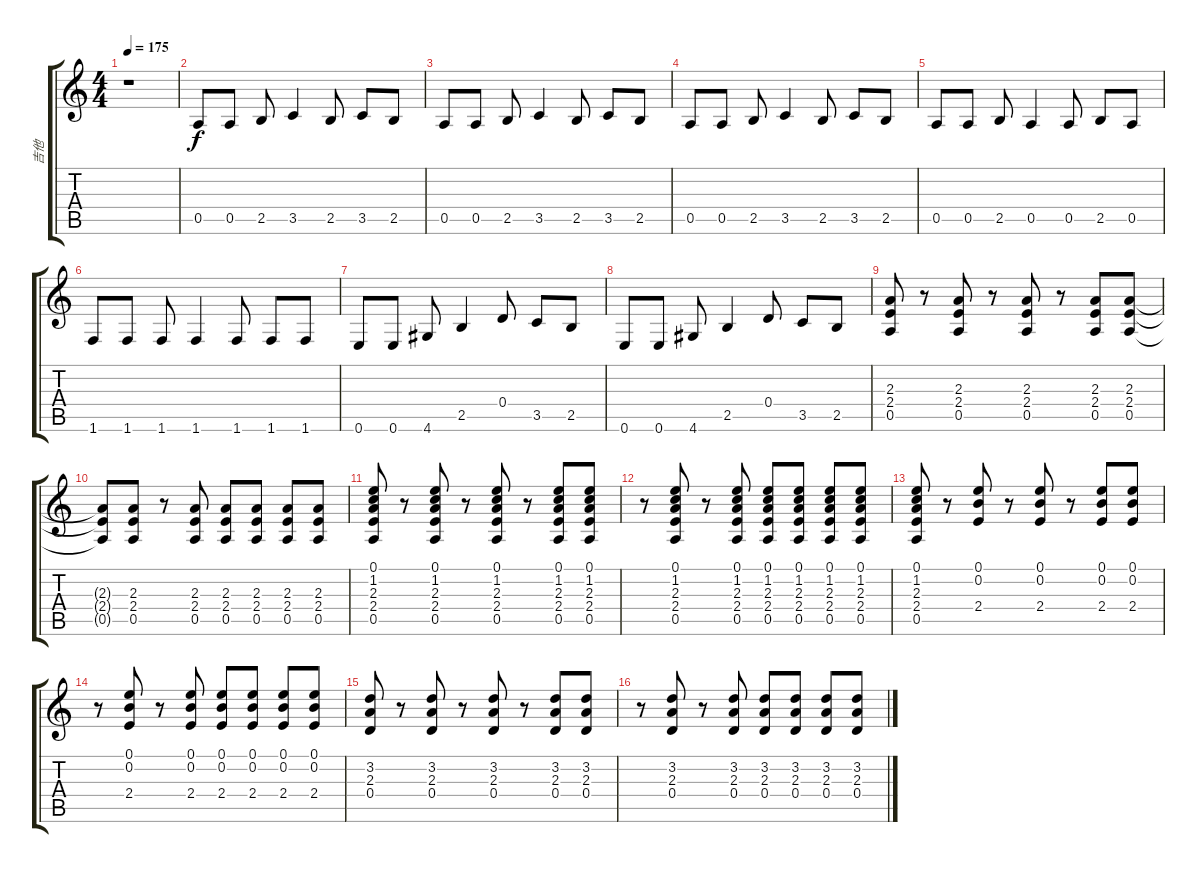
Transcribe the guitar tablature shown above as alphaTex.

\track ("吉他" "吉他") {instrument distortionguitar}
\staff {score tabs}
\tuning (E4 B3 G3 D3 A2 E2) {hide}
\ts (4 4)
\tempo 175
\clef g2
\ks c
r.1{dy f instrument distortionguitar} |
0.5.8{volume 16 instrument distortionguitar} 0.5.8 2.5.8 3.5.4 2.5.8 3.5.8 2.5.8 |
0.5.8 0.5.8 2.5.8 3.5.4 2.5.8 3.5.8 2.5.8 |
0.5.8 0.5.8 2.5.8 3.5.4 2.5.8 3.5.8 2.5.8 |
0.5.8 0.5.8 2.5.8 0.5.4 0.5.8 2.5.8 0.5.8 |
1.6.8 1.6.8 1.6.8 1.6.4 1.6.8 1.6.8 1.6.8 |
0.6.8 0.6.8 4.6.8 2.5.4 0.4.8 3.5.8 2.5.8 |
0.6.8 0.6.8 4.6.8 2.5.4 0.4.8 3.5.8 2.5.8 |
(2.3 2.4 0.5).8 r.8 (2.3 2.4 0.5).8 r.8 (2.3 2.4 0.5).8 r.8 (2.3 2.4 0.5).8 (2.3 2.4 0.5).8 |
(2.3{t} 2.4{t} 0.5{t}).8 (2.3 2.4 0.5).8 r.8 (2.3 2.4 0.5).8 (2.3 2.4 0.5).8 (2.3 2.4 0.5).8 (2.3 2.4 0.5).8 (2.3 2.4 0.5).8 |
(0.1 1.2 2.3 2.4 0.5).8{volume 10 instrument distortionguitar} r.8 (0.1 1.2 2.3 2.4 0.5).8 r.8 (0.1 1.2 2.3 2.4 0.5).8 r.8 (0.1 1.2 2.3 2.4 0.5).8 (0.1 1.2 2.3 2.4 0.5).8 |
r.8 (0.1 1.2 2.3 2.4 0.5).8 r.8 (0.1 1.2 2.3 2.4 0.5).8 (0.1 1.2 2.3 2.4 0.5).8 (0.1 1.2 2.3 2.4 0.5).8 (0.1 1.2 2.3 2.4 0.5).8 (0.1 1.2 2.3 2.4 0.5).8 |
(0.1 1.2 2.3 2.4 0.5).8 r.8 (0.1 0.2 2.4).8 r.8 (0.1 0.2 2.4).8 r.8 (0.1 0.2 2.4).8 (0.1 0.2 2.4).8 |
r.8 (0.1 0.2 2.4).8 r.8 (0.1 0.2 2.4).8 (0.1 0.2 2.4).8 (0.1 0.2 2.4).8 (0.1 0.2 2.4).8 (0.1 0.2 2.4).8 |
(3.2 2.3 0.4).8 r.8 (3.2 2.3 0.4).8 r.8 (3.2 2.3 0.4).8 r.8 (3.2 2.3 0.4).8 (3.2 2.3 0.4).8 |
r.8 (3.2 2.3 0.4).8 r.8 (3.2 2.3 0.4).8 (3.2 2.3 0.4).8 (3.2 2.3 0.4).8 (3.2 2.3 0.4).8 (3.2 2.3 0.4).8
